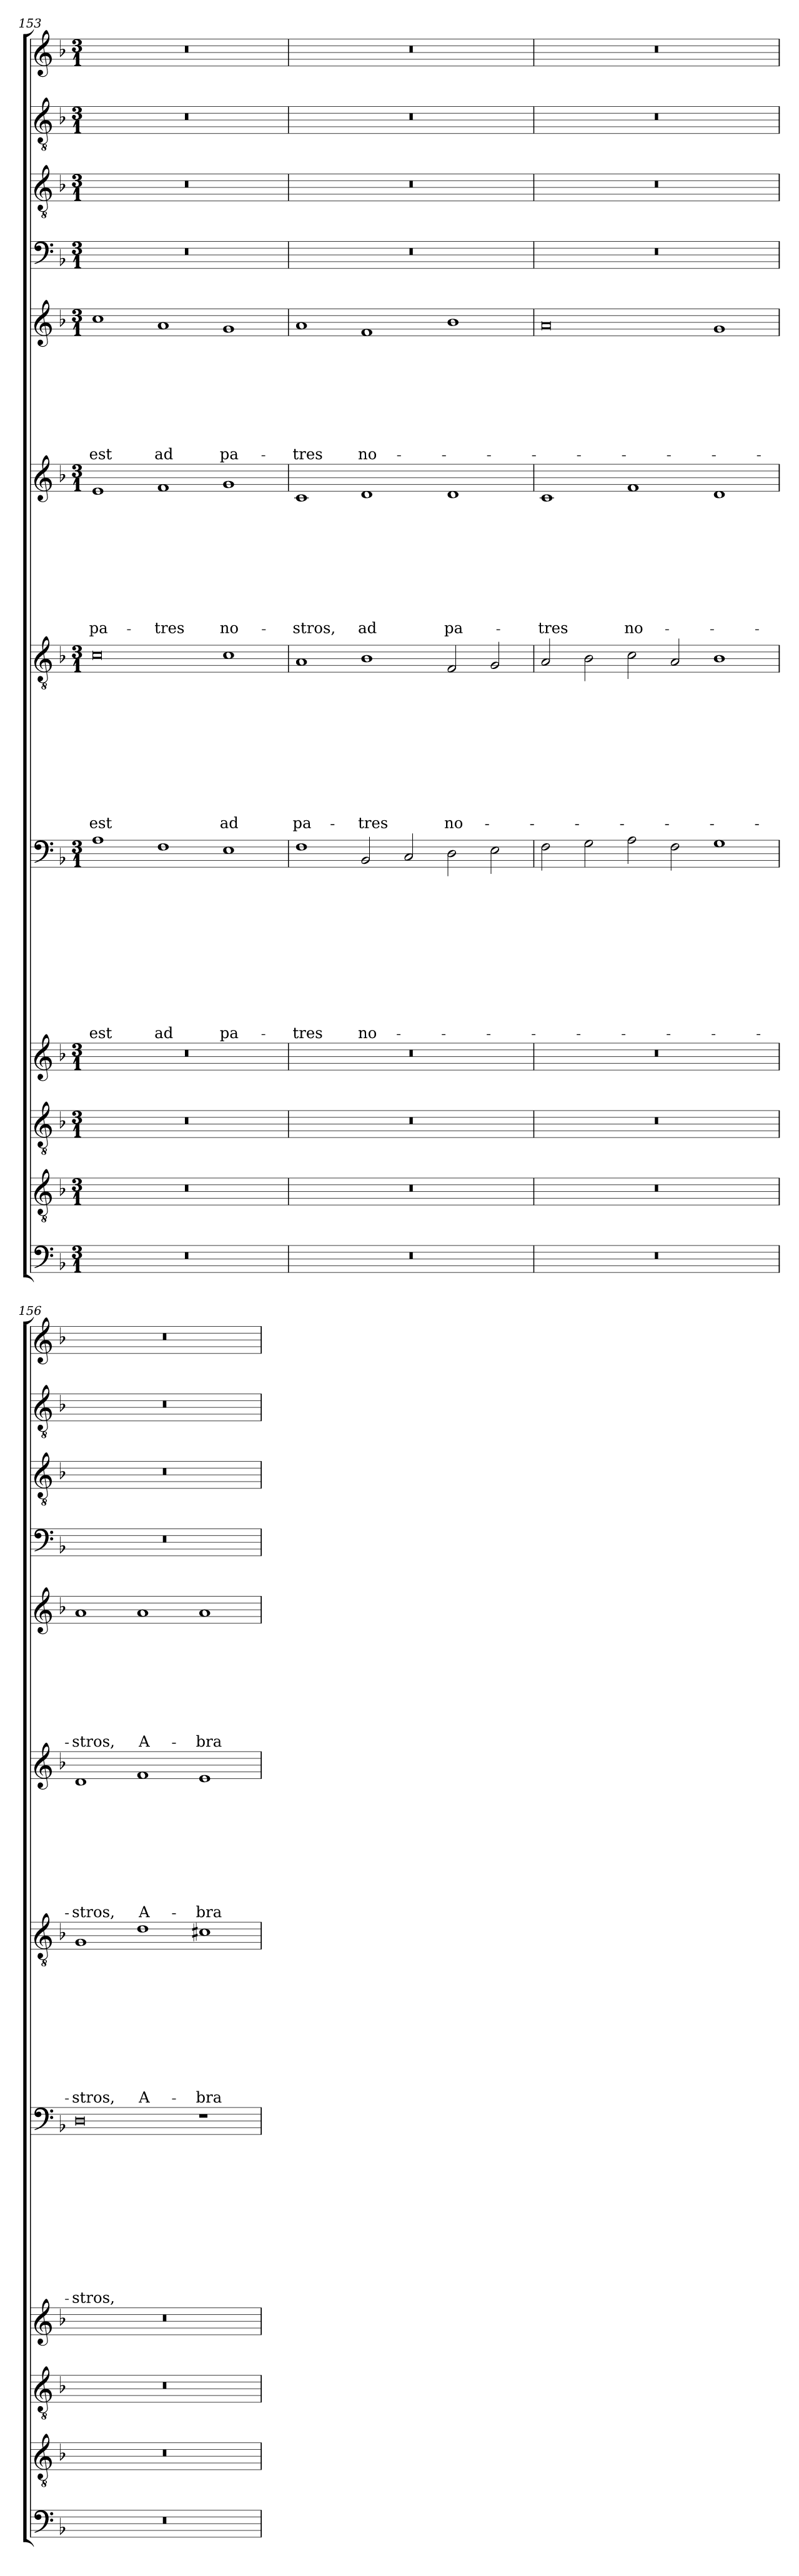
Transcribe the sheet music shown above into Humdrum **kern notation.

**kern	**kern	**kern	**kern	**kern	**text	**text	**text	**text	**text	**text	**text	**text	**text	**text	**text	**kern	**text	**text	**text	**text	**text	**text	**text	**text	**text	**text	**kern	**text	**text	**text	**text	**text	**text	**text	**text	**text	**kern	**text	**text	**text	**text	**text	**text	**text	**text	**kern	**kern	**kern	**kern
*part12	*part11	*part10	*part9	*part8	*part8	*part8	*part8	*part8	*part8	*part8	*part8	*part8	*part8	*part8	*part8	*part7	*part7	*part7	*part7	*part7	*part7	*part7	*part7	*part7	*part7	*part7	*part6	*part6	*part6	*part6	*part6	*part6	*part6	*part6	*part6	*part6	*part5	*part5	*part5	*part5	*part5	*part5	*part5	*part5	*part5	*part4	*part3	*part2	*part1
*staff12	*staff11	*staff10	*staff9	*staff8	*staff8	*staff8	*staff8	*staff8	*staff8	*staff8	*staff8	*staff8	*staff8	*staff8	*staff8	*staff7	*staff7	*staff7	*staff7	*staff7	*staff7	*staff7	*staff7	*staff7	*staff7	*staff7	*staff6	*staff6	*staff6	*staff6	*staff6	*staff6	*staff6	*staff6	*staff6	*staff6	*staff5	*staff5	*staff5	*staff5	*staff5	*staff5	*staff5	*staff5	*staff5	*staff4	*staff3	*staff2	*staff1
*clefF4	*clefGv2	*clefGv2	*clefG2	*clefF4	*	*	*	*	*	*	*	*	*	*	*	*clefGv2	*	*	*	*	*	*	*	*	*	*	*clefG2	*	*	*	*	*	*	*	*	*	*clefG2	*	*	*	*	*	*	*	*	*clefF4	*clefGv2	*clefGv2	*clefG2
*k[b-]	*k[b-]	*k[b-]	*k[b-]	*k[b-]	*	*	*	*	*	*	*	*	*	*	*	*k[b-]	*	*	*	*	*	*	*	*	*	*	*k[b-]	*	*	*	*	*	*	*	*	*	*k[b-]	*	*	*	*	*	*	*	*	*k[b-]	*k[b-]	*k[b-]	*k[b-]
*F:	*F:	*F:	*F:	*F:	*	*	*	*	*	*	*	*	*	*	*	*F:	*	*	*	*	*	*	*	*	*	*	*F:	*	*	*	*	*	*	*	*	*	*F:	*	*	*	*	*	*	*	*	*F:	*F:	*F:	*F:
*M3/1	*M3/1	*M3/1	*M3/1	*M3/1	*	*	*	*	*	*	*	*	*	*	*	*M3/1	*	*	*	*	*	*	*	*	*	*	*M3/1	*	*	*	*	*	*	*	*	*	*M3/1	*	*	*	*	*	*	*	*	*M3/1	*M3/1	*M3/1	*M3/1
=153	=153	=153	=153	=153	=153	=153	=153	=153	=153	=153	=153	=153	=153	=153	=153	=153	=153	=153	=153	=153	=153	=153	=153	=153	=153	=153	=153	=153	=153	=153	=153	=153	=153	=153	=153	=153	=153	=153	=153	=153	=153	=153	=153	=153	=153	=153	=153	=153	=153
!	!	!	!	!	!	!	!	!	!	!	!	!	!	!	!LO:LY:b	!	!	!	!	!	!	!	!	!	!	!LO:LY:b	!	!	!	!	!	!	!	!	!	!LO:LY:b	!	!	!	!	!	!	!	!	!LO:LY:b	!	!	!	!
0.r	0.r	0.r	0.r	1A	.	.	.	.	.	.	.	.	.	.	est	0c	.	.	.	.	.	.	.	.	.	est	1e	.	.	.	.	.	.	.	.	pa-	1cc	.	.	.	.	.	.	.	est	0.r	0.r	0.r	0.r
!	!	!	!	!	!	!	!	!	!	!	!	!	!	!	!LO:LY:b	!	!	!	!	!	!	!	!	!	!	!	!	!	!	!	!	!	!	!	!	!LO:LY:b	!	!	!	!	!	!	!	!	!LO:LY:b	!	!	!	!
.	.	.	.	1F	.	.	.	.	.	.	.	.	.	.	ad	.	.	.	.	.	.	.	.	.	.	.	1f	.	.	.	.	.	.	.	.	-tres	1a	.	.	.	.	.	.	.	ad	.	.	.	.
!	!	!	!	!	!	!	!	!	!	!	!	!	!	!	!LO:LY:b	!	!	!	!	!	!	!	!	!	!	!LO:LY:b	!	!	!	!	!	!	!	!	!	!LO:LY:b	!	!	!	!	!	!	!	!	!LO:LY:b	!	!	!	!
.	.	.	.	1E	.	.	.	.	.	.	.	.	.	.	pa-	1c	.	.	.	.	.	.	.	.	.	ad	1g	.	.	.	.	.	.	.	.	no-	1g	.	.	.	.	.	.	.	pa-	.	.	.	.
=154	=154	=154	=154	=154	=154	=154	=154	=154	=154	=154	=154	=154	=154	=154	=154	=154	=154	=154	=154	=154	=154	=154	=154	=154	=154	=154	=154	=154	=154	=154	=154	=154	=154	=154	=154	=154	=154	=154	=154	=154	=154	=154	=154	=154	=154	=154	=154	=154	=154
!	!	!	!	!	!	!	!	!	!	!	!	!	!	!	!LO:LY:b	!	!	!	!	!	!	!	!	!	!	!LO:LY:b	!	!	!	!	!	!	!	!	!	!LO:LY:b	!	!	!	!	!	!	!	!	!LO:LY:b	!	!	!	!
0.r	0.r	0.r	0.r	1F	.	.	.	.	.	.	.	.	.	.	-tres	1A	.	.	.	.	.	.	.	.	.	pa-	1c	.	.	.	.	.	.	.	.	-stros,	1a	.	.	.	.	.	.	.	-tres	0.r	0.r	0.r	0.r
!	!	!	!	!	!	!	!	!	!	!	!	!	!	!	!LO:LY:b	!	!	!	!	!	!	!	!	!	!	!LO:LY:b	!	!	!	!	!	!	!	!	!	!LO:LY:b	!	!	!	!	!	!	!	!	!LO:LY:b	!	!	!	!
.	.	.	.	2BB-/	.	.	.	.	.	.	.	.	.	.	no-	1B-	.	.	.	.	.	.	.	.	.	-tres	1d	.	.	.	.	.	.	.	.	ad	1f	.	.	.	.	.	.	.	no-	.	.	.	.
.	.	.	.	2C/	.	.	.	.	.	.	.	.	.	.	.	.	.	.	.	.	.	.	.	.	.	.	.	.	.	.	.	.	.	.	.	.	.	.	.	.	.	.	.	.	.	.	.	.	.
!	!	!	!	!	!	!	!	!	!	!	!	!	!	!	!	!	!	!	!	!	!	!	!	!	!	!LO:LY:b	!	!	!	!	!	!	!	!	!	!LO:LY:b	!	!	!	!	!	!	!	!	!	!	!	!	!
.	.	.	.	2D\	.	.	.	.	.	.	.	.	.	.	.	2F/	.	.	.	.	.	.	.	.	.	no-	1d	.	.	.	.	.	.	.	.	pa-	1b-	.	.	.	.	.	.	.	.	.	.	.	.
.	.	.	.	2E\	.	.	.	.	.	.	.	.	.	.	.	2G/	.	.	.	.	.	.	.	.	.	.	.	.	.	.	.	.	.	.	.	.	.	.	.	.	.	.	.	.	.	.	.	.	.
=155	=155	=155	=155	=155	=155	=155	=155	=155	=155	=155	=155	=155	=155	=155	=155	=155	=155	=155	=155	=155	=155	=155	=155	=155	=155	=155	=155	=155	=155	=155	=155	=155	=155	=155	=155	=155	=155	=155	=155	=155	=155	=155	=155	=155	=155	=155	=155	=155	=155
!	!	!	!	!	!	!	!	!	!	!	!	!	!	!	!	!	!	!	!	!	!	!	!	!	!	!	!	!	!	!	!	!	!	!	!	!LO:LY:b	!	!	!	!	!	!	!	!	!	!	!	!	!
0.r	0.r	0.r	0.r	2F\	.	.	.	.	.	.	.	.	.	.	.	2A/	.	.	.	.	.	.	.	.	.	.	1c	.	.	.	.	.	.	.	.	-tres	0a	.	.	.	.	.	.	.	.	0.r	0.r	0.r	0.r
.	.	.	.	2G\	.	.	.	.	.	.	.	.	.	.	.	2B-\	.	.	.	.	.	.	.	.	.	.	.	.	.	.	.	.	.	.	.	.	.	.	.	.	.	.	.	.	.	.	.	.	.
!	!	!	!	!	!	!	!	!	!	!	!	!	!	!	!	!	!	!	!	!	!	!	!	!	!	!	!	!	!	!	!	!	!	!	!	!LO:LY:b	!	!	!	!	!	!	!	!	!	!	!	!	!
.	.	.	.	2A\	.	.	.	.	.	.	.	.	.	.	.	2c\	.	.	.	.	.	.	.	.	.	.	1f	.	.	.	.	.	.	.	.	no-	.	.	.	.	.	.	.	.	.	.	.	.	.
.	.	.	.	2F\	.	.	.	.	.	.	.	.	.	.	.	2A/	.	.	.	.	.	.	.	.	.	.	.	.	.	.	.	.	.	.	.	.	.	.	.	.	.	.	.	.	.	.	.	.	.
.	.	.	.	1G	.	.	.	.	.	.	.	.	.	.	.	1B-	.	.	.	.	.	.	.	.	.	.	1d	.	.	.	.	.	.	.	.	.	1g	.	.	.	.	.	.	.	.	.	.	.	.
=156	=156	=156	=156	=156	=156	=156	=156	=156	=156	=156	=156	=156	=156	=156	=156	=156	=156	=156	=156	=156	=156	=156	=156	=156	=156	=156	=156	=156	=156	=156	=156	=156	=156	=156	=156	=156	=156	=156	=156	=156	=156	=156	=156	=156	=156	=156	=156	=156	=156
!	!	!	!	!	!	!	!	!	!	!	!	!	!	!	!LO:LY:b	!	!	!	!	!	!	!	!	!	!	!LO:LY:b	!	!	!	!	!	!	!	!	!	!LO:LY:b	!	!	!	!	!	!	!	!	!LO:LY:b	!	!	!	!
0.r	0.r	0.r	0.r	0D	.	.	.	.	.	.	.	.	.	.	-stros,	1G	.	.	.	.	.	.	.	.	.	-stros,	1d	.	.	.	.	.	.	.	.	-stros,	1a	.	.	.	.	.	.	.	-stros,	0.r	0.r	0.r	0.r
!	!	!	!	!	!	!	!	!	!	!	!	!	!	!	!	!	!	!	!	!	!	!	!	!	!	!LO:LY:b	!	!	!	!	!	!	!	!	!	!LO:LY:b	!	!	!	!	!	!	!	!	!LO:LY:b	!	!	!	!
.	.	.	.	.	.	.	.	.	.	.	.	.	.	.	.	1d	.	.	.	.	.	.	.	.	.	A-	1f	.	.	.	.	.	.	.	.	A-	1a	.	.	.	.	.	.	.	A-	.	.	.	.
!	!	!	!	!	!	!	!	!	!	!	!	!	!	!	!	!	!	!	!	!	!	!	!	!	!	!LO:LY:b	!	!	!	!	!	!	!	!	!	!LO:LY:b	!	!	!	!	!	!	!	!	!LO:LY:b	!	!	!	!
.	.	.	.	1r	.	.	.	.	.	.	.	.	.	.	.	1c#X	.	.	.	.	.	.	.	.	.	-bra-	1e	.	.	.	.	.	.	.	.	-bra-	1a	.	.	.	.	.	.	.	-bra-	.	.	.	.
=	=	=	=	=	=	=	=	=	=	=	=	=	=	=	=	=	=	=	=	=	=	=	=	=	=	=	=	=	=	=	=	=	=	=	=	=	=	=	=	=	=	=	=	=	=	=	=	=	=
*-	*-	*-	*-	*-	*-	*-	*-	*-	*-	*-	*-	*-	*-	*-	*-	*-	*-	*-	*-	*-	*-	*-	*-	*-	*-	*-	*-	*-	*-	*-	*-	*-	*-	*-	*-	*-	*-	*-	*-	*-	*-	*-	*-	*-	*-	*-	*-	*-	*-
